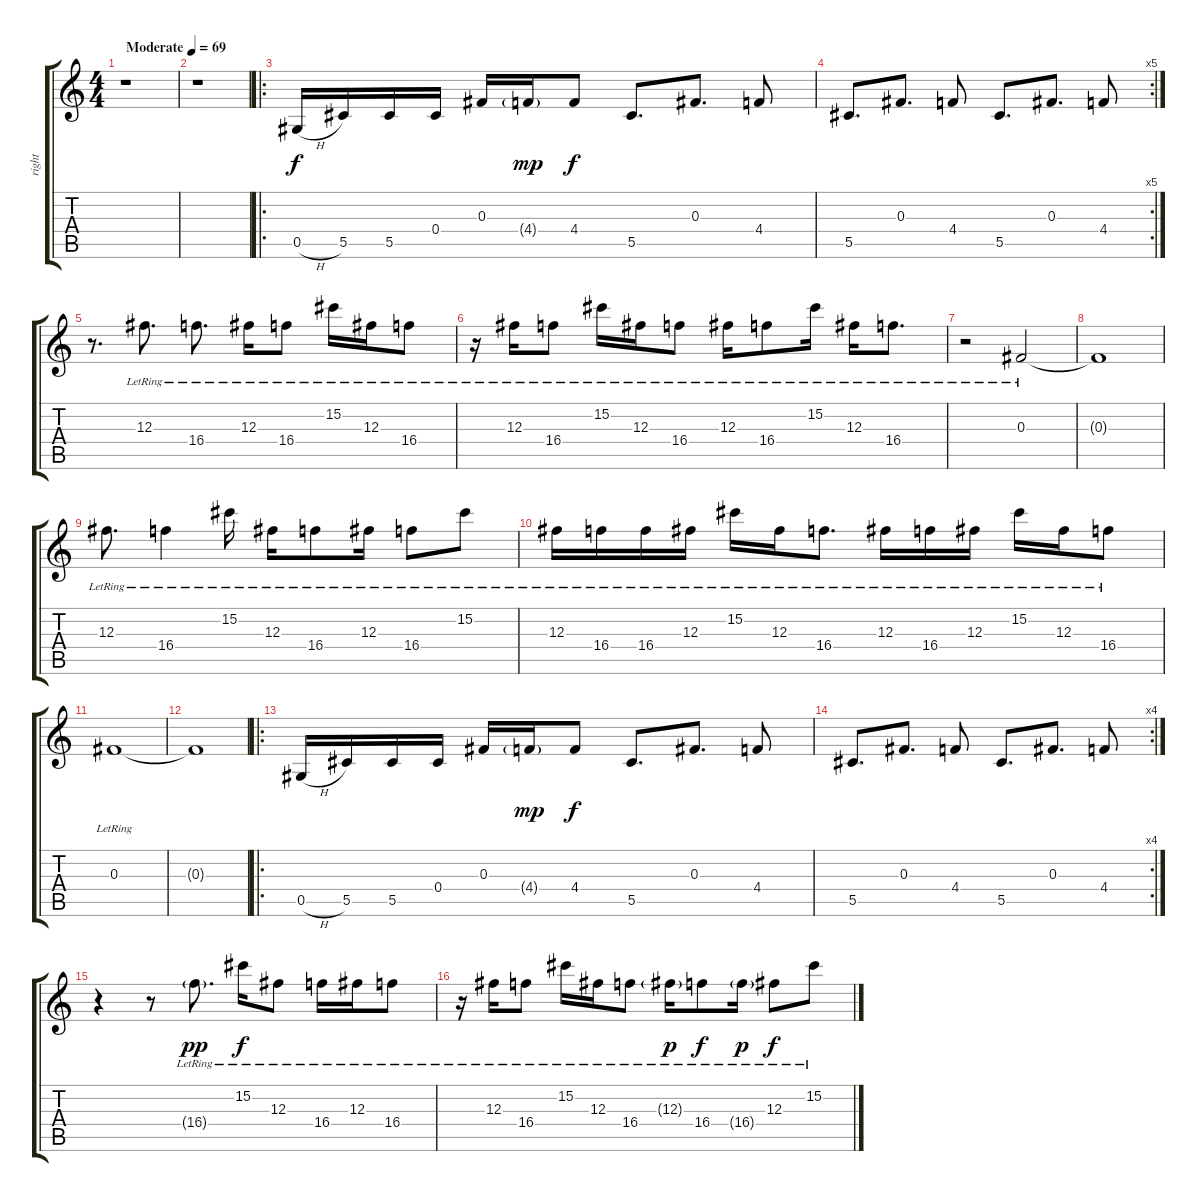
\track ("right" "right") {instrument acousticguitarsteel}
\staff {score tabs}
\tuning (Eb4 Bb3 Gb3 Db3 Ab2 Eb2) {hide}
\ts (4 4)
\tempo (69 "Moderate")
\clef g2
\ks c
r.1{dy f instrument acousticguitarsteel} |
r.1 |
\ro
0.5{h}.16 5.5.16 5.5.16 0.4.16 0.3.16 4.4{g}.16{dy mp} 4.4.8{dy f} 5.5.8{d} 0.3.8{d} 4.4.8 |
\rc 5
5.5.8{d} 0.3.8{d} 4.4.8 5.5.8{d} 0.3.8{d} 4.4.8 |
r.8{d} 12.3{lr}.8{d} 16.4{lr}.8{d} 12.3{lr}.16 16.4{lr}.8 15.2{lr}.16 12.3{lr}.16 16.4{lr}.8 |
r.16 12.3{lr}.16 16.4{lr}.8 15.2{lr}.16 12.3{lr}.16 16.4{lr}.8 12.3{lr}.16 16.4{lr}.8 15.2{lr}.16 12.3{lr}.16 16.4{lr}.8{d} |
r.2 0.3{lr}.2 |
0.3{t}.1 |
12.3{lr}.8{d} 16.4{lr}.4 15.2{lr}.16 12.3{lr}.16 16.4{lr}.8 12.3{lr}.16 16.4{lr}.8 15.2{lr}.8 |
12.3{lr}.16 16.4{lr}.16 16.4{lr}.16 12.3{lr}.16 15.2{lr}.16 12.3{lr}.16 16.4{lr}.8{d} 12.3{lr}.16 16.4{lr}.16 12.3{lr}.16 15.2{lr}.16 12.3{lr}.16 16.4{lr}.8 |
0.3{lr}.1 |
0.3{t}.1 |
\ro
0.5{h}.16 5.5.16 5.5.16 0.4.16 0.3.16 4.4{g}.16{dy mp} 4.4.8{dy f} 5.5.8{d} 0.3.8{d} 4.4.8 |
\rc 4
5.5.8{d} 0.3.8{d} 4.4.8 5.5.8{d} 0.3.8{d} 4.4.8 |
r.4 r.8 16.4{g lr}.8{d dy pp} 15.2{lr}.16{dy f} 12.3{lr}.8 16.4{lr}.16 12.3{lr}.16 16.4{lr}.8 |
r.16 12.3{lr}.16 16.4{lr}.8 15.2{lr}.16 12.3{lr}.16 16.4{lr}.8 12.3{g lr}.16{dy p} 16.4{lr}.8{dy f} 16.4{g lr}.16{dy p} 12.3{lr}.8{dy f} 15.2{lr}.8
